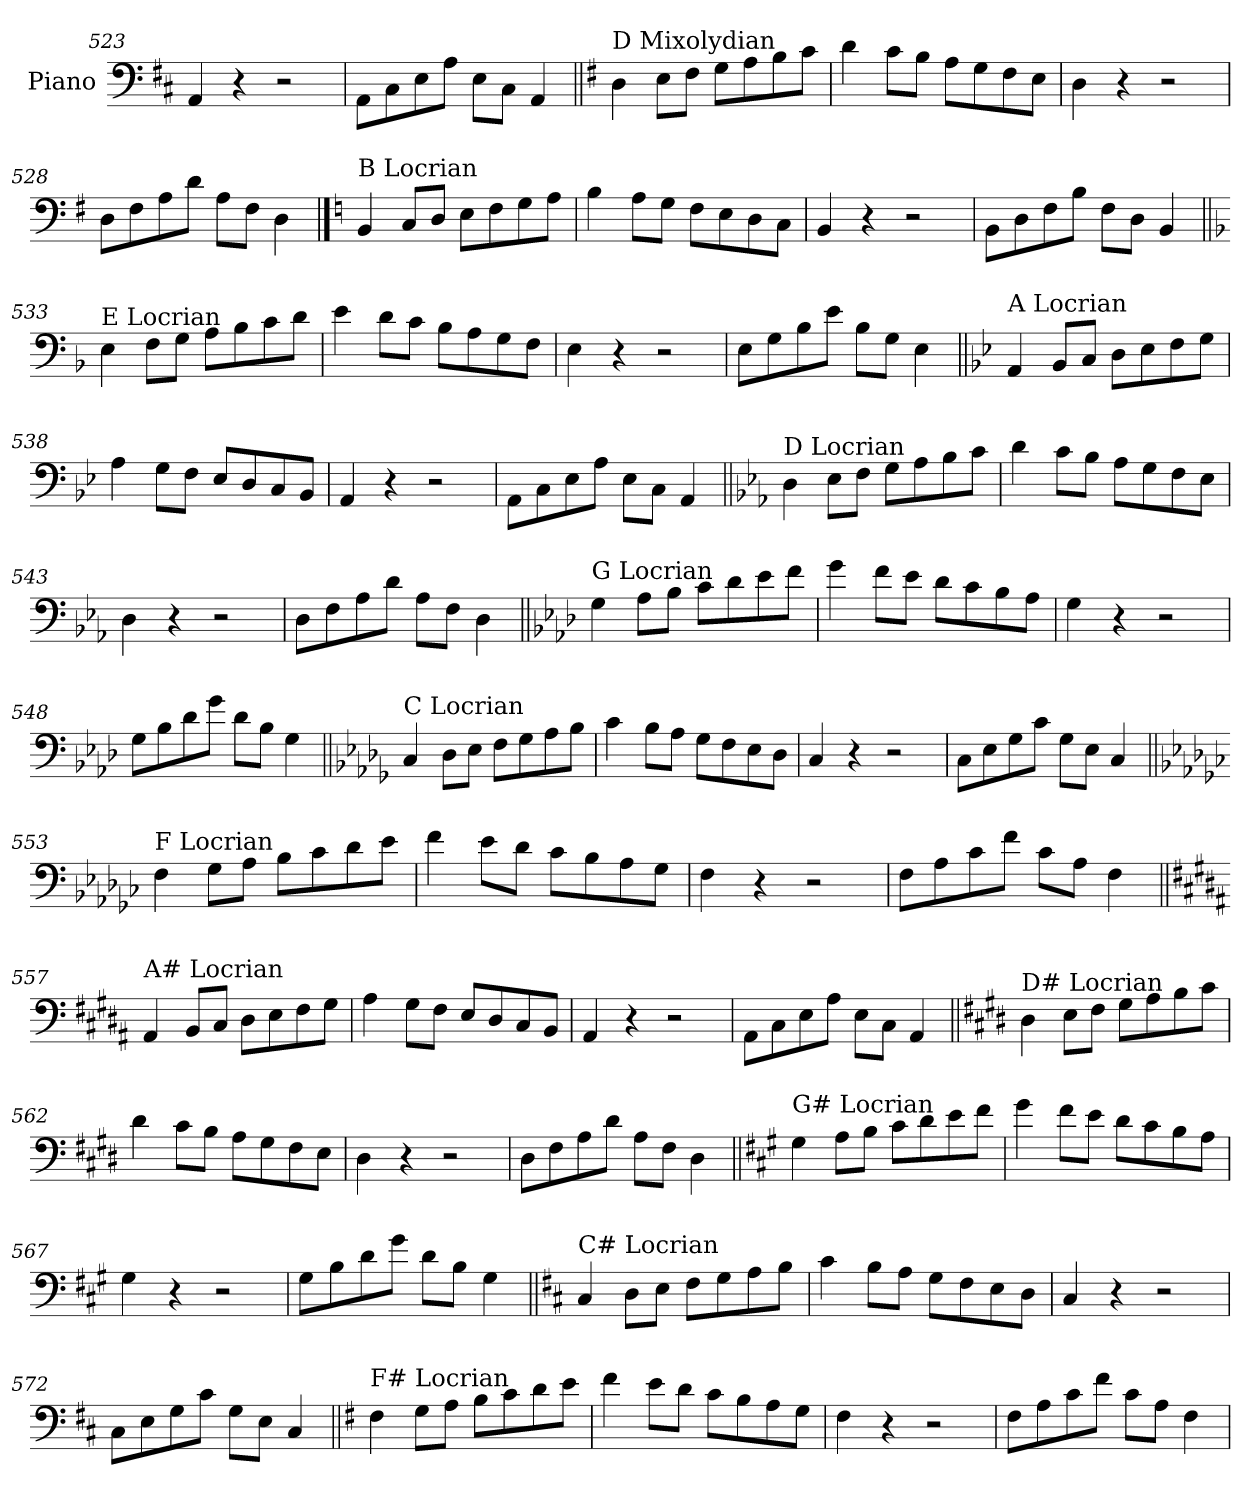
**kern
*part1
*staff1
*I"Piano
*I'Pno.
*clefF4
*k[f#c#]
=523
4AA/
4r
2r
=524
8AA\L
8C#\
8E\
8A\J
8E\L
8C#\J
4AA/
!!LO:LB:g=z
=525||
*k[f#]
!LO:TX:a:t=D Mixolydian
4D\
8E\L
8F#\J
8G\L
8A\
8B\
8c\J
=526
4d\
8c\L
8B\J
8A\L
8G\
8F#\
8E\J
=527
4D\
4r
2r
=528
8D\L
8F#\
8A\
8d\J
8A\L
8F#\J
4D\
!!LO:PB:g=z
==529
*k[]
!LO:TX:a:t=B Locrian
4BB/
8C/L
8D/J
8E\L
8F\
8G\
8A\J
=530
4B\
8A\L
8G\J
8F\L
8E\
8D\
8C\J
=531
4BB/
4r
2r
=532
8BB\L
8D\
8F\
8B\J
8F\L
8D\J
4BB/
!!LO:LB:g=z
=533||
*k[b-]
!LO:TX:a:t=E Locrian
4E\
8F\L
8G\J
8A\L
8B-\
8c\
8d\J
=534
4e\
8d\L
8c\J
8B-\L
8A\
8G\
8F\J
=535
4E\
4r
2r
=536
8E\L
8G\
8B-\
8e\J
8B-\L
8G\J
4E\
!!LO:LB:g=z
=537||
*k[b-e-]
!LO:TX:a:t=A Locrian
4AA/
8BB-/L
8C/J
8D\L
8E-\
8F\
8G\J
=538
4A\
8G\L
8F\J
8E-/L
8D/
8C/
8BB-/J
=539
4AA/
4r
2r
=540
8AA\L
8C\
8E-\
8A\J
8E-\L
8C\J
4AA/
!!LO:LB:g=z
=541||
*k[b-e-a-]
!LO:TX:a:t=D Locrian
4D\
8E-\L
8F\J
8G\L
8A-\
8B-\
8c\J
=542
4d\
8c\L
8B-\J
8A-\L
8G\
8F\
8E-\J
=543
4D\
4r
2r
=544
8D\L
8F\
8A-\
8d\J
8A-\L
8F\J
4D\
!!LO:LB:g=z
=545||
*k[b-e-a-d-]
!LO:TX:a:t=G Locrian
4G\
8A-\L
8B-\J
8c\L
8d-\
8e-\
8f\J
=546
4g\
8f\L
8e-\J
8d-\L
8c\
8B-\
8A-\J
=547
4G\
4r
2r
=548
8G\L
8B-\
8d-\
8g\J
8d-\L
8B-\J
4G\
!!LO:LB:g=z
=549||
*k[b-e-a-d-g-]
!LO:TX:a:t=C Locrian
4C/
8D-\L
8E-\J
8F\L
8G-\
8A-\
8B-\J
=550
4c\
8B-\L
8A-\J
8G-\L
8F\
8E-\
8D-\J
=551
4C/
4r
2r
=552
8C\L
8E-\
8G-\
8c\J
8G-\L
8E-\J
4C/
!!LO:LB:g=z
=553||
*k[b-e-a-d-g-c-]
!LO:TX:a:t=F Locrian
4F\
8G-\L
8A-\J
8B-\L
8c-\
8d-\
8e-\J
=554
4f\
8e-\L
8d-\J
8c-\L
8B-\
8A-\
8G-\J
=555
4F\
4r
2r
=556
8F\L
8A-\
8c-\
8f\J
8c-\L
8A-\J
4F\
!!LO:LB:g=z
=557||
*k[f#c#g#d#a#]
!LO:TX:a:t=A# Locrian
4AA#/
8BB/L
8C#/J
8D#\L
8E\
8F#\
8G#\J
=558
4A#\
8G#\L
8F#\J
8E/L
8D#/
8C#/
8BB/J
=559
4AA#/
4r
2r
=560
8AA#\L
8C#\
8E\
8A#\J
8E\L
8C#\J
4AA#/
!!LO:LB:g=z
=561||
*k[f#c#g#d#]
!LO:TX:a:t=D# Locrian
4D#\
8E\L
8F#\J
8G#\L
8A\
8B\
8c#\J
=562
4d#\
8c#\L
8B\J
8A\L
8G#\
8F#\
8E\J
=563
4D#\
4r
2r
=564
8D#\L
8F#\
8A\
8d#\J
8A\L
8F#\J
4D#\
!!LO:LB:g=z
=565||
*k[f#c#g#]
!LO:TX:a:t=G# Locrian
4G#\
8A\L
8B\J
8c#\L
8d\
8e\
8f#\J
=566
4g#\
8f#\L
8e\J
8d\L
8c#\
8B\
8A\J
=567
4G#\
4r
2r
=568
8G#\L
8B\
8d\
8g#\J
8d\L
8B\J
4G#\
!!LO:LB:g=z
=569||
*k[f#c#]
!LO:TX:a:t=C# Locrian
4C#/
8D\L
8E\J
8F#\L
8G\
8A\
8B\J
=570
4c#\
8B\L
8A\J
8G\L
8F#\
8E\
8D\J
=571
4C#/
4r
2r
=572
8C#\L
8E\
8G\
8c#\J
8G\L
8E\J
4C#/
!!LO:LB:g=z
=573||
*k[f#]
!LO:TX:a:t=F# Locrian
4F#\
8G\L
8A\J
8B\L
8c\
8d\
8e\J
=574
4f#\
8e\L
8d\J
8c\L
8B\
8A\
8G\J
=575
4F#\
4r
2r
=576
8F#\L
8A\
8c\
8f#\J
8c\L
8A\J
4F#\
=
*-
